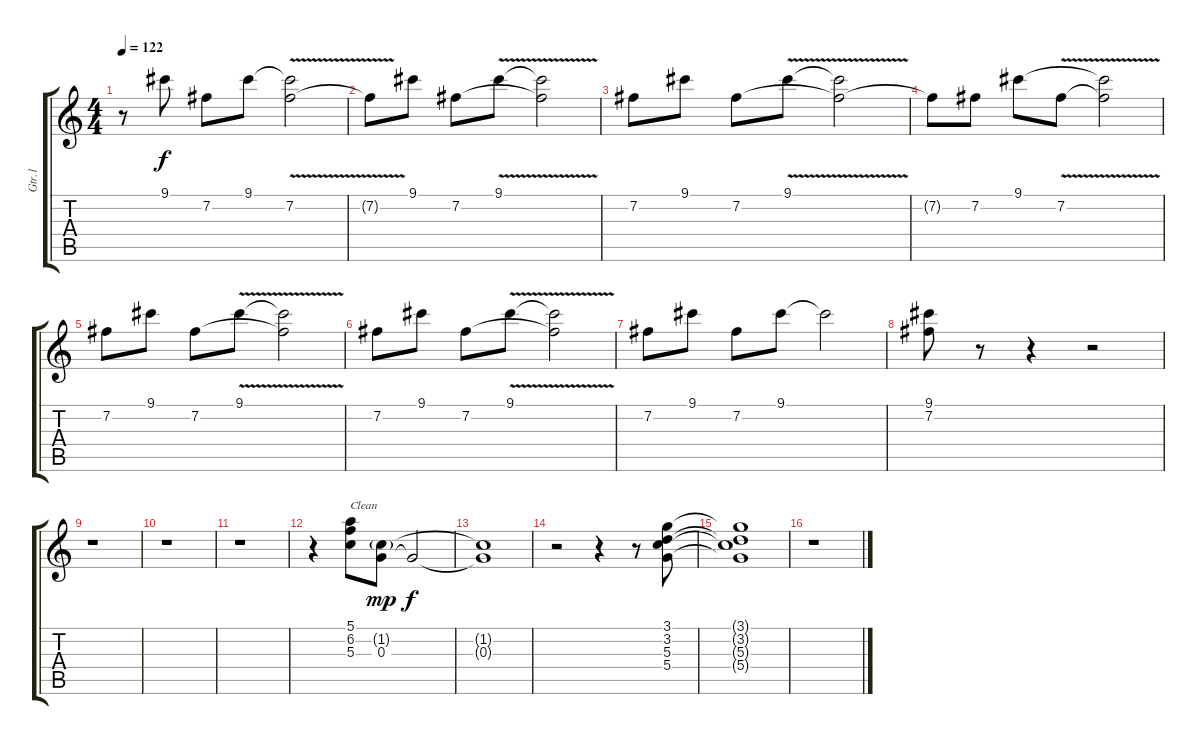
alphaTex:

\track ("Gtr.1" "Gtr.1") {instrument distortionguitar}
\staff {score tabs}
\tuning (E4 B3 G3 D3 A2 E2) {hide}
\ts (4 4)
\tempo 122
\clef g2
\ks c
r.8{dy f} 9.1.8 7.2.8 9.1.8 (9.1{t} 7.2{v}).2 |
7.2{t}.8 9.1.8 7.2.8 9.1{v}.8 (9.1{t} 7.2{t}).2 |
7.2.8 9.1.8 7.2.8 9.1{v}.8 (9.1{t} 7.2{t}).2 |
7.2{t}.8 7.2.8 9.1.8 7.2{v}.8 (9.1{t} 7.2{t}).2 |
7.2.8 9.1.8 7.2.8 9.1{v}.8 (9.1{t} 7.2{t}).2 |
7.2.8 9.1.8 7.2.8 9.1{v}.8 (9.1{t} 7.2{t}).2 |
7.2.8 9.1.8 7.2.8 9.1.8 9.1{t}.2 |
(9.1 7.2).8 r.8 r.4 r.2 |
r.1 |
r.1 |
r.1 |
r.4 (5.1 6.2 5.3).8{txt "Clean" instrument electricguitarclean} (1.2{g} 0.3).8{dy mp} 0.3{t}.2{dy f} |
(1.2{t} 0.3{t}).1 |
r.2 r.4 r.8 (3.1 3.2 5.3 5.4).8 |
(3.1{t} 3.2{t} 5.3{t} 5.4{t}).1 |
r.1
